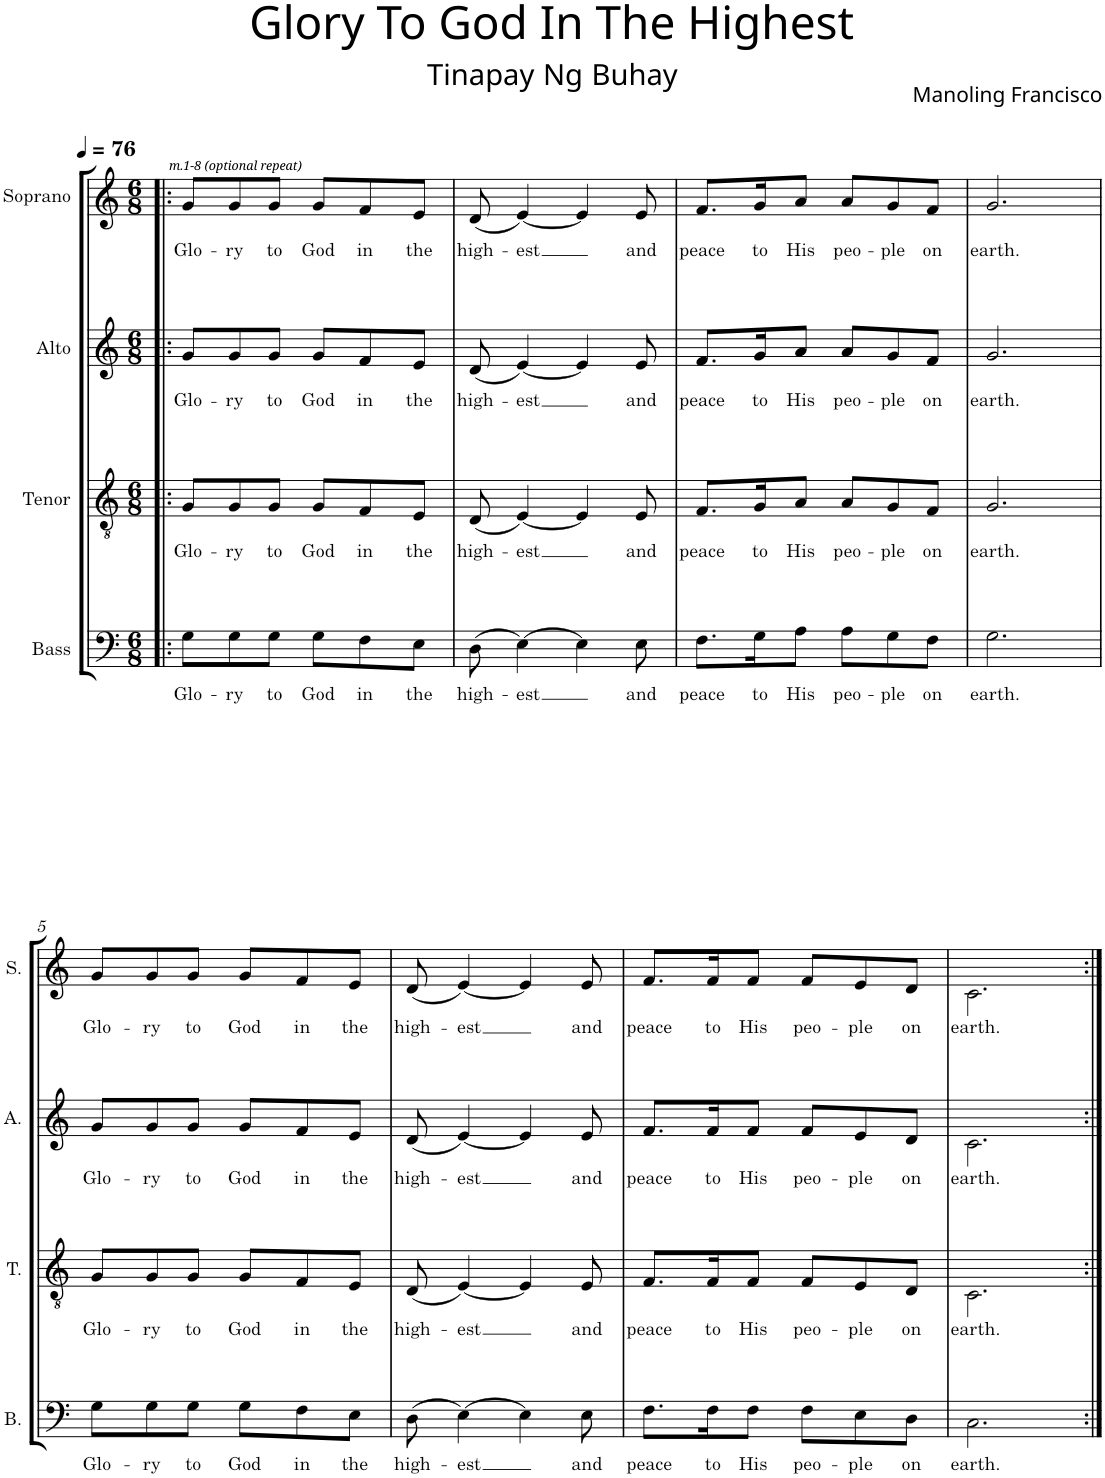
**kern	**text	**kern	**text	**kern	**text	**kern	**text
*part4	*part4	*part3	*part3	*part2	*part2	*part1	*part1
*staff4	*staff4	*staff3	*staff3	*staff2	*staff2	*staff1	*staff1
*I"Bass	*	*I"Tenor	*	*I"Alto	*	*I"Soprano	*
*I'B.	*	*I'T.	*	*I'A.	*	*I'S.	*
*clefF4	*	*clefGv2	*	*clefG2	*	*clefG2	*
*k[]	*	*k[]	*	*k[]	*	*k[]	*
*M6/8	*	*M6/8	*	*M6/8	*	*M6/8	*
*MM76	*	*MM76	*	*MM76	*	*MM76	*
=1!|:	=1!|:	=1!|:	=1!|:	=1!|:	=1!|:	=1!|:	=1!|:
!	!	!	!	!	!	!LO:TX:a:i:t=m.1-8 (optional repeat)	!
!	!LO:LY:b	!	!LO:LY:b	!	!LO:LY:b	!	!LO:LY:b
8G\L	Glo-	8G/L	Glo-	8g/L	Glo-	8g/L	Glo-
!	!LO:LY:b	!	!LO:LY:b	!	!LO:LY:b	!	!LO:LY:b
8G\	-ry	8G/	-ry	8g/	-ry	8g/	-ry
!	!LO:LY:b	!	!LO:LY:b	!	!LO:LY:b	!	!LO:LY:b
8G\J	to	8G/J	to	8g/J	to	8g/J	to
!	!LO:LY:b	!	!LO:LY:b	!	!LO:LY:b	!	!LO:LY:b
8G\L	God	8G/L	God	8g/L	God	8g/L	God
!	!LO:LY:b	!	!LO:LY:b	!	!LO:LY:b	!	!LO:LY:b
8F\	in	8F/	in	8f/	in	8f/	in
!	!LO:LY:b	!	!LO:LY:b	!	!LO:LY:b	!	!LO:LY:b
8E\J	the	8E/J	the	8e/J	the	8e/J	the
=2	=2	=2	=2	=2	=2	=2	=2
!	!LO:LY:b	!	!LO:LY:b	!	!LO:LY:b	!	!LO:LY:b
(8D\	high-	(8D/	high-	(8d/	high-	(8d/	high-
!	!LO:LY:b	!	!LO:LY:b	!	!LO:LY:b	!	!LO:LY:b
[4E\)	-est	[4E/)	-est	[4e/)	-est	[4e/)	-est
4E\]	.	4E/]	.	4e/]	.	4e/]	.
!	!LO:LY:b	!	!LO:LY:b	!	!LO:LY:b	!	!LO:LY:b
8E\	and	8E/	and	8e/	and	8e/	and
=3	=3	=3	=3	=3	=3	=3	=3
!	!LO:LY:b	!	!LO:LY:b	!	!LO:LY:b	!	!LO:LY:b
8.F\L	peace	8.F/L	peace	8.f/L	peace	8.f/L	peace
!	!LO:LY:b	!	!LO:LY:b	!	!LO:LY:b	!	!LO:LY:b
16G\K	to	16G/K	to	16g/K	to	16g/K	to
!	!LO:LY:b	!	!LO:LY:b	!	!LO:LY:b	!	!LO:LY:b
8A\J	His	8A/J	His	8a/J	His	8a/J	His
!	!LO:LY:b	!	!LO:LY:b	!	!LO:LY:b	!	!LO:LY:b
8A\L	peo-	8A/L	peo-	8a/L	peo-	8a/L	peo-
!	!LO:LY:b	!	!LO:LY:b	!	!LO:LY:b	!	!LO:LY:b
8G\	-ple	8G/	-ple	8g/	-ple	8g/	-ple
!	!LO:LY:b	!	!LO:LY:b	!	!LO:LY:b	!	!LO:LY:b
8F\J	on	8F/J	on	8f/J	on	8f/J	on
=4	=4	=4	=4	=4	=4	=4	=4
!	!LO:LY:b	!	!LO:LY:b	!	!LO:LY:b	!	!LO:LY:b
2.G\	earth.	2.G/	earth.	2.g/	earth.	2.g/	earth.
!!LO:LB:g=z
=5	=5	=5	=5	=5	=5	=5	=5
!	!LO:LY:b	!	!LO:LY:b	!	!LO:LY:b	!	!LO:LY:b
8G\L	Glo-	8G/L	Glo-	8g/L	Glo-	8g/L	Glo-
!	!LO:LY:b	!	!LO:LY:b	!	!LO:LY:b	!	!LO:LY:b
8G\	-ry	8G/	-ry	8g/	-ry	8g/	-ry
!	!LO:LY:b	!	!LO:LY:b	!	!LO:LY:b	!	!LO:LY:b
8G\J	to	8G/J	to	8g/J	to	8g/J	to
!	!LO:LY:b	!	!LO:LY:b	!	!LO:LY:b	!	!LO:LY:b
8G\L	God	8G/L	God	8g/L	God	8g/L	God
!	!LO:LY:b	!	!LO:LY:b	!	!LO:LY:b	!	!LO:LY:b
8F\	in	8F/	in	8f/	in	8f/	in
!	!LO:LY:b	!	!LO:LY:b	!	!LO:LY:b	!	!LO:LY:b
8E\J	the	8E/J	the	8e/J	the	8e/J	the
=6	=6	=6	=6	=6	=6	=6	=6
!	!LO:LY:b	!	!LO:LY:b	!	!LO:LY:b	!	!LO:LY:b
(8D\	high-	(8D/	high-	(8d/	high-	(8d/	high-
!	!LO:LY:b	!	!LO:LY:b	!	!LO:LY:b	!	!LO:LY:b
[4E\)	-est	[4E/)	-est	[4e/)	-est	[4e/)	-est
4E\]	.	4E/]	.	4e/]	.	4e/]	.
!	!LO:LY:b	!	!LO:LY:b	!	!LO:LY:b	!	!LO:LY:b
8E\	and	8E/	and	8e/	and	8e/	and
=7	=7	=7	=7	=7	=7	=7	=7
!	!LO:LY:b	!	!LO:LY:b	!	!LO:LY:b	!	!LO:LY:b
8.F\L	peace	8.F/L	peace	8.f/L	peace	8.f/L	peace
!	!LO:LY:b	!	!LO:LY:b	!	!LO:LY:b	!	!LO:LY:b
16F\K	to	16F/K	to	16f/K	to	16f/K	to
!	!LO:LY:b	!	!LO:LY:b	!	!LO:LY:b	!	!LO:LY:b
8F\J	His	8F/J	His	8f/J	His	8f/J	His
!	!LO:LY:b	!	!LO:LY:b	!	!LO:LY:b	!	!LO:LY:b
8F\L	peo-	8F/L	peo-	8f/L	peo-	8f/L	peo-
!	!LO:LY:b	!	!LO:LY:b	!	!LO:LY:b	!	!LO:LY:b
8E\	-ple	8E/	-ple	8e/	-ple	8e/	-ple
!	!LO:LY:b	!	!LO:LY:b	!	!LO:LY:b	!	!LO:LY:b
8D\J	on	8D/J	on	8d/J	on	8d/J	on
=8	=8	=8	=8	=8	=8	=8	=8
!	!LO:LY:b	!	!LO:LY:b	!	!LO:LY:b	!	!LO:LY:b
2.C\	earth.	2.C\	earth.	2.c\	earth.	2.c\	earth.
=:|!	=:|!	=:|!	=:|!	=:|!	=:|!	=:|!	=:|!
*-	*-	*-	*-	*-	*-	*-	*-
